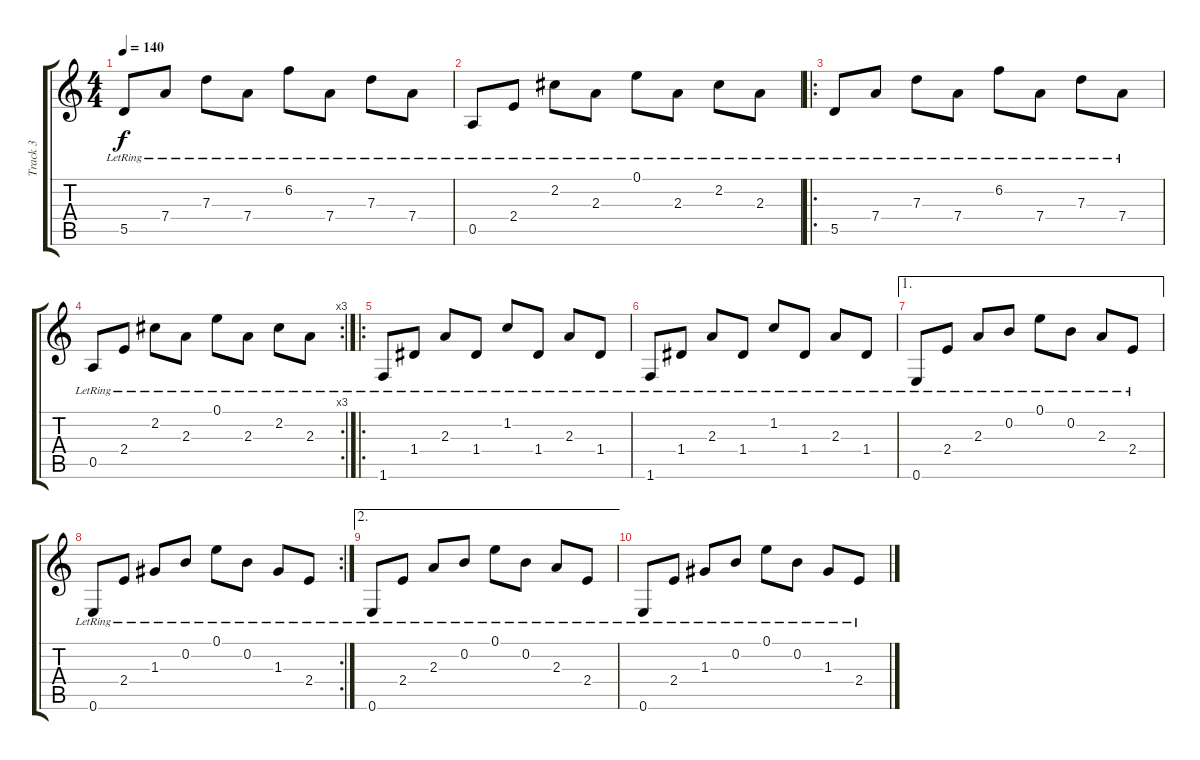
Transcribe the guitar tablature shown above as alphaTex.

\track ("Track 3" "Track 3") {instrument acousticguitarnylon}
\staff {score tabs}
\tuning (E4 B3 G3 D3 A2 E2) {hide}
\ts (4 4)
\tempo 140
\clef g2
\ks c
5.5{lr}.8{dy f} 7.4{lr}.8 7.3{lr}.8 7.4{lr}.8 6.2{lr}.8 7.4{lr}.8 7.3{lr}.8 7.4{lr}.8 |
0.5{lr}.8 2.4{lr}.8 2.2{lr}.8 2.3{lr}.8 0.1{lr}.8 2.3{lr}.8 2.2{lr}.8 2.3{lr}.8 |
\ro
5.5{lr}.8 7.4{lr}.8 7.3{lr}.8 7.4{lr}.8 6.2{lr}.8 7.4{lr}.8 7.3{lr}.8 7.4{lr}.8 |
\rc 3
0.5{lr}.8 2.4{lr}.8 2.2{lr}.8 2.3{lr}.8 0.1{lr}.8 2.3{lr}.8 2.2{lr}.8 2.3{lr}.8 |
\ro
1.6{lr}.8 1.4{lr}.8 2.3{lr}.8 1.4{lr}.8 1.2{lr}.8 1.4{lr}.8 2.3{lr}.8 1.4{lr}.8 |
1.6{lr}.8 1.4{lr}.8 2.3{lr}.8 1.4{lr}.8 1.2{lr}.8 1.4{lr}.8 2.3{lr}.8 1.4{lr}.8 |
\ae 1
0.6{lr}.8 2.4{lr}.8 2.3{lr}.8 0.2{lr}.8 0.1{lr}.8 0.2{lr}.8 2.3{lr}.8 2.4{lr}.8 |
\rc 2
0.6{lr}.8 2.4{lr}.8 1.3{lr}.8 0.2{lr}.8 0.1{lr}.8 0.2{lr}.8 1.3{lr}.8 2.4{lr}.8 |
\ae 2
0.6{lr}.8 2.4{lr}.8 2.3{lr}.8 0.2{lr}.8 0.1{lr}.8 0.2{lr}.8 2.3{lr}.8 2.4{lr}.8 |
0.6{lr}.8 2.4{lr}.8 1.3{lr}.8 0.2{lr}.8 0.1{lr}.8 0.2{lr}.8 1.3{lr}.8 2.4{lr}.8
